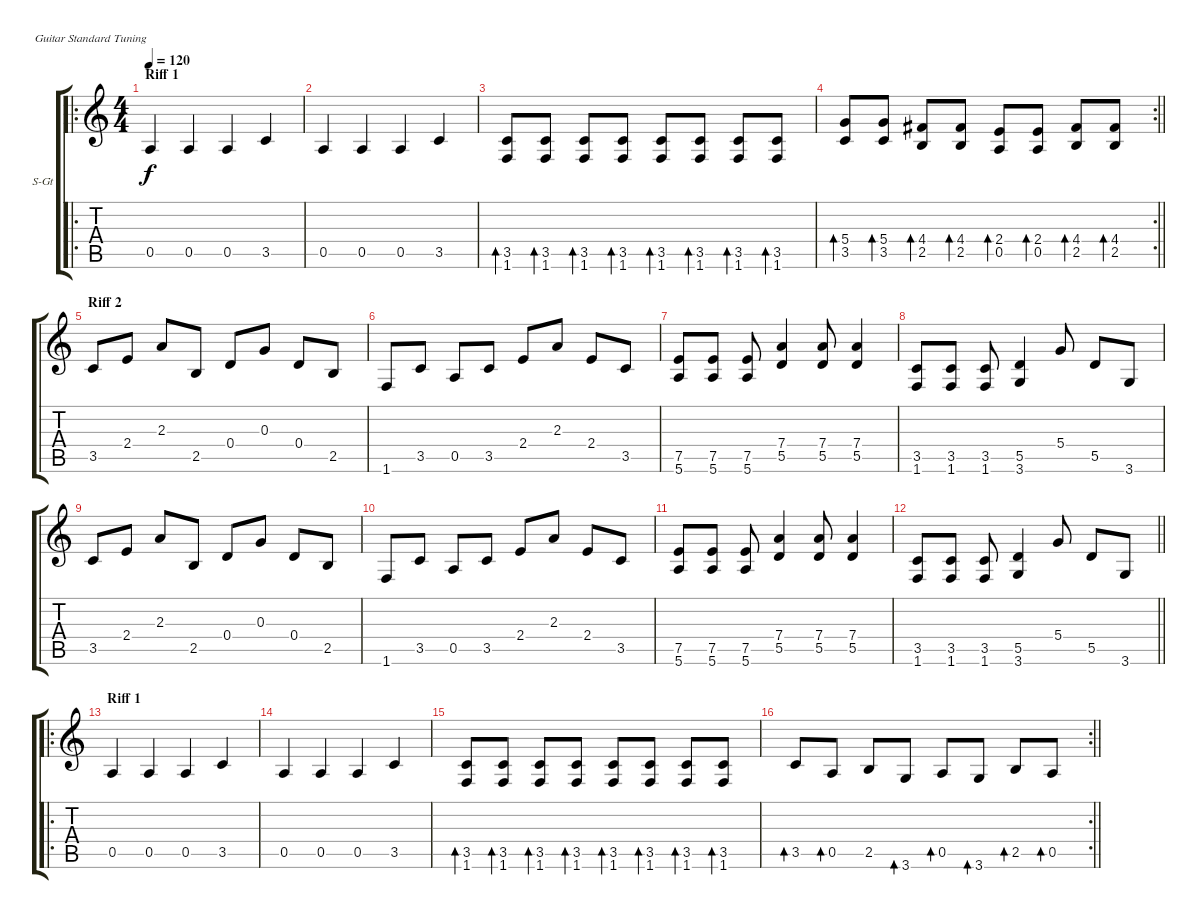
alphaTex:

\bracketExtendMode groupsimilarinstruments
\firstSystemTrackNameOrientation horizontal
\otherSystemsTrackNameOrientation horizontal
\track ("Guitar 3" "S-Gt") {instrument acousticguitarsteel}
\staff {score tabs}
\tuning (E4 B3 G3 D3 A2 E2)
\ro
\ts (4 4)
\beaming (8 2 2 2 2)
\section ("" "Riff 1")
\tempo 120
\clef g2
\ks c
0.5.4{dy f instrument acousticguitarsteel} 0.5.4 0.5.4 3.5.4 |
0.5.4 0.5.4 0.5.4 3.5.4 |
(3.5 1.6).8{bd 60} (3.5 1.6).8{bd 60} (3.5 1.6).8{bd 60} (3.5 1.6).8{bd 60} (3.5 1.6).8{bd 60} (3.5 1.6).8{bd 60} (3.5 1.6).8{bd 60} (3.5 1.6).8{bd 60} |
\rc 2
\barLineRight lightlight
(5.4 3.5).8{bd 60} (5.4 3.5).8{bd 60} (4.4 2.5).8{bd 60} (4.4 2.5).8{bd 60} (2.4 0.5).8{bd 60} (2.4 0.5).8{bd 60} (4.4 2.5).8{bd 60} (4.4 2.5).8{bd 60} |
\section ("" "Riff 2")
3.5.8 2.4.8 2.3.8 2.5.8 0.4.8 0.3.8 0.4.8 2.5.8 |
1.6.8 3.5.8 0.5.8 3.5.8 2.4.8 2.3.8 2.4.8 3.5.8 |
(7.5 5.6).8 (7.5 5.6).8 (7.5 5.6).8 (7.4 5.5).4 (7.4 5.5).8 (7.4 5.5).4 |
(3.5 1.6).8 (3.5 1.6).8 (3.5 1.6).8 (5.5 3.6).4 5.4.8 5.5.8 3.6.8 |
3.5.8 2.4.8 2.3.8 2.5.8 0.4.8 0.3.8 0.4.8 2.5.8 |
1.6.8 3.5.8 0.5.8 3.5.8 2.4.8 2.3.8 2.4.8 3.5.8 |
(7.5 5.6).8 (7.5 5.6).8 (7.5 5.6).8 (7.4 5.5).4 (7.4 5.5).8 (7.4 5.5).4 |
\barLineRight lightlight
(3.5 1.6).8 (3.5 1.6).8 (3.5 1.6).8 (5.5 3.6).4 5.4.8 5.5.8 3.6.8 |
\ro
\section ("" "Riff 1")
0.5.4 0.5.4 0.5.4 3.5.4 |
0.5.4 0.5.4 0.5.4 3.5.4 |
(3.5 1.6).8{bd 60} (3.5 1.6).8{bd 60} (3.5 1.6).8{bd 60} (3.5 1.6).8{bd 60} (3.5 1.6).8{bd 60} (3.5 1.6).8{bd 60} (3.5 1.6).8{bd 60} (3.5 1.6).8{bd 60} |
\rc 2
\barLineRight lightlight
3.5.8{bd 60} 0.5.8{bd 60} 2.5.8 3.6.8{bd 60} 0.5.8{bd 60} 3.6.8{bd 60} 2.5.8{bd 60} 0.5.8{bd 60}
